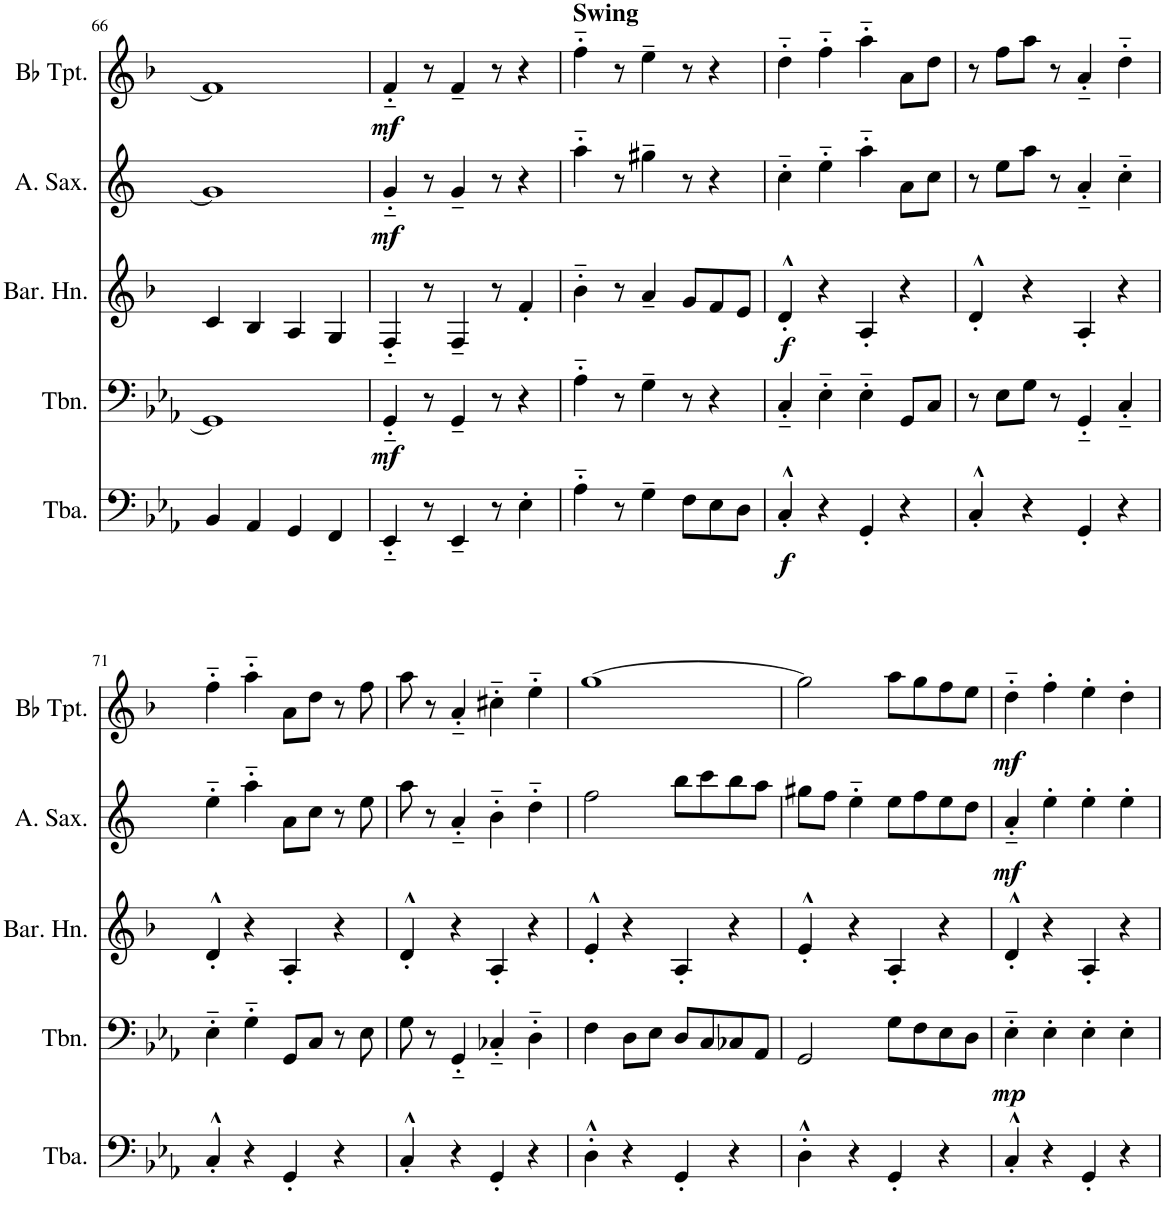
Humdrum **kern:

**kern	**dynam	**kern	**dynam	**kern	**dynam	**kern	**dynam	**kern	**dynam
*part5	*part5	*part4	*part4	*part3	*part3	*part2	*part2	*part1	*part1
*staff5	*staff5	*staff4	*staff4	*staff3	*staff3	*staff2	*staff2	*staff1	*staff1
*I"Tuba	*	*I"Trombone	*	*I"Baritone Horn	*	*I"Alto Saxophone	*	*I"Bb Trumpet	*
*I'Tba.	*	*I'Tbn.	*	*I'Bar. Hn.	*	*I'A. Sax.	*	*I'Bb Tpt.	*
!!LO:PB:g=z
*clefF4	*	*clefF4	*	*clefG2	*	*clefG2	*	*clefG2	*
*	*	*	*	*Trd8c14	*	*Trd5c9	*	*Trd1c2	*
*k[b-e-a-]	*	*k[b-e-a-]	*	*k[b-]	*	*k[]	*	*k[b-]	*
*M4/4	*	*M4/4	*	*M4/4	*	*M4/4	*	*M4/4	*
=66	=66	=66	=66	=66	=66	=66	=66	=66	=66
4BB-/	.	1GG]	.	4c/	.	1g]	.	1f]	.
4AA-/	.	.	.	4B-/	.	.	.	.	.
4GG/	.	.	.	4A/	.	.	.	.	.
4FF/	.	.	.	4G/	.	.	.	.	.
=67	=67	=67	=67	=67	=67	=67	=67	=67	=67
!	!	!	!LO:DY:b	!	!	!	!LO:DY:b	!	!LO:DY:b
4EE-'~/	.	4GG'~/	mf	4F'~/	.	4g'~/	mf	4f'~/	mf
8r	.	8r	.	8r	.	8r	.	8r	.
4EE-~/	.	4GG~/	.	4F~/	.	4g~/	.	4f~/	.
8r	.	8r	.	8r	.	8r	.	8r	.
4E-'\	.	4r	.	4f'/	.	4r	.	4r	.
=68	=68	=68	=68	=68	=68	=68	=68	=68	=68
!	!	!	!	!	!	!	!	!LO:TX:a:B:t=Swing	!
4A-'~\	.	4A-'~\	.	4b-'~\	.	4aa'~\	.	4ff'~\	.
8r	.	8r	.	8r	.	8r	.	8r	.
4G~\	.	4G~\	.	4a~/	.	4gg#X~\	.	4ee~\	.
8F\L	.	8r	.	8g/L	.	8r	.	8r	.
8E-\	.	4r	.	8f/	.	4r	.	4r	.
8D\J	.	.	.	8e/J	.	.	.	.	.
=69	=69	=69	=69	=69	=69	=69	=69	=69	=69
!	!LO:DY:b	!	!	!	!LO:DY:b	!	!	!	!
4C'^^/	f	4C'~/	.	4d'^^/	f	4cc'~\	.	4dd'~\	.
4r	.	4E-'~\	.	4r	.	4ee'~\	.	4ff'~\	.
4GG'/	.	4E-'~\	.	4A'/	.	4aa'~\	.	4aa'~\	.
4r	.	8GG/L	.	4r	.	8a\L	.	8a\L	.
.	.	8C/J	.	.	.	8cc\J	.	8dd\J	.
=70	=70	=70	=70	=70	=70	=70	=70	=70	=70
4C'^^/	.	8r	.	4d'^^/	.	8r	.	8r	.
.	.	8E-\L	.	.	.	8ee\L	.	8ff\L	.
4r	.	8G\J	.	4r	.	8aa\J	.	8aa\J	.
.	.	8r	.	.	.	8r	.	8r	.
4GG'/	.	4GG'~/	.	4A'/	.	4a'~/	.	4a'~/	.
4r	.	4C'~/	.	4r	.	4cc'~\	.	4dd'~\	.
!!LO:LB:g=z
=71	=71	=71	=71	=71	=71	=71	=71	=71	=71
4C'^^/	.	4E-'~\	.	4d'^^/	.	4ee'~\	.	4ff'~\	.
4r	.	4G'~\	.	4r	.	4aa'~\	.	4aa'~\	.
4GG'/	.	8GG/L	.	4A'/	.	8a\L	.	8a\L	.
.	.	8C/J	.	.	.	8cc\J	.	8dd\J	.
4r	.	8r	.	4r	.	8r	.	8r	.
.	.	8E-\	.	.	.	8ee\	.	8ff\	.
=72	=72	=72	=72	=72	=72	=72	=72	=72	=72
4C'^^/	.	8G\	.	4d'^^/	.	8aa\	.	8aa\	.
.	.	8r	.	.	.	8r	.	8r	.
4r	.	4GG'~/	.	4r	.	4a'~/	.	4a'~/	.
4GG'/	.	4C-X'~/	.	4A'/	.	4b'~\	.	4cc#X'~\	.
4r	.	4D'~\	.	4r	.	4dd'~\	.	4ee'~\	.
=73	=73	=73	=73	=73	=73	=73	=73	=73	=73
4D'^^\	.	4F\	.	4e'^^/	.	2ff\	.	[1gg	.
4r	.	8D\L	.	4r	.	.	.	.	.
.	.	8E-\J	.	.	.	.	.	.	.
4GG'/	.	8D/L	.	4A'/	.	8bb\L	.	.	.
.	.	8C/	.	.	.	8ccc\	.	.	.
4r	.	8C-X/	.	4r	.	8bb\	.	.	.
.	.	8AA-/J	.	.	.	8aa\J	.	.	.
=74	=74	=74	=74	=74	=74	=74	=74	=74	=74
4D'^^\	.	2GG/	.	4e'^^/	.	8gg#X\L	.	2gg\]	.
.	.	.	.	.	.	8ff\J	.	.	.
4r	.	.	.	4r	.	4ee'~\	.	.	.
4GG'/	.	8G\L	.	4A'/	.	8ee\L	.	8aa\L	.
.	.	8F\	.	.	.	8ff\	.	8gg\	.
4r	.	8E-\	.	4r	.	8ee\	.	8ff\	.
.	.	8D\J	.	.	.	8dd\J	.	8ee\J	.
=75	=75	=75	=75	=75	=75	=75	=75	=75	=75
!	!	!	!LO:DY:b	!	!	!	!LO:DY:b	!	!LO:DY:b
4C'^^/	.	4E-'~\	mp	4d'^^/	.	4a'~/	mf	4dd'~\	mf
4r	.	4E-'\	.	4r	.	4ee'\	.	4ff'\	.
4GG'/	.	4E-'\	.	4A'/	.	4ee'\	.	4ee'\	.
4r	.	4E-'\	.	4r	.	4ee'\	.	4dd'\	.
=	=	=	=	=	=	=	=	=	=
*-	*-	*-	*-	*-	*-	*-	*-	*-	*-
